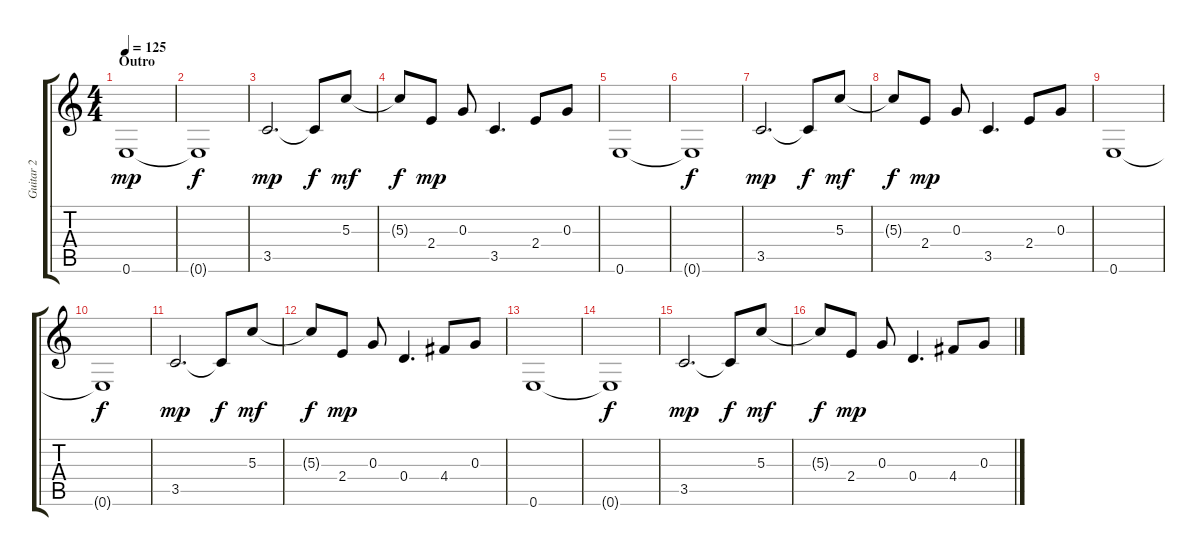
\track ("Guitar 2" "Guitar 2") {instrument distortionguitar}
\staff {score tabs}
\tuning (E4 B3 G3 D3 A2 E2) {hide}
\ts (4 4)
\section ("" "Outro")
\tempo 125
\clef g2
\ks c
0.6.1{dy mp} |
0.6{t}.1{dy f} |
3.5.2{d dy mp} 3.5{t}.8{dy f} 5.3.8{dy mf} |
5.3{t}.8{dy f} 2.4.8{dy mp} 0.3.8 3.5.4{d} 2.4.8 0.3.8 |
0.6.1 |
0.6{t}.1{dy f} |
3.5.2{d dy mp} 3.5{t}.8{dy f} 5.3.8{dy mf} |
5.3{t}.8{dy f} 2.4.8{dy mp} 0.3.8 3.5.4{d} 2.4.8 0.3.8 |
0.6.1 |
0.6{t}.1{dy f} |
3.5.2{d dy mp} 3.5{t}.8{dy f} 5.3.8{dy mf} |
5.3{t}.8{dy f} 2.4.8{dy mp} 0.3.8 0.4.4{d} 4.4.8 0.3.8 |
0.6.1 |
0.6{t}.1{dy f} |
3.5.2{d dy mp} 3.5{t}.8{dy f} 5.3.8{dy mf} |
5.3{t}.8{dy f} 2.4.8{dy mp} 0.3.8 0.4.4{d} 4.4.8 0.3.8
